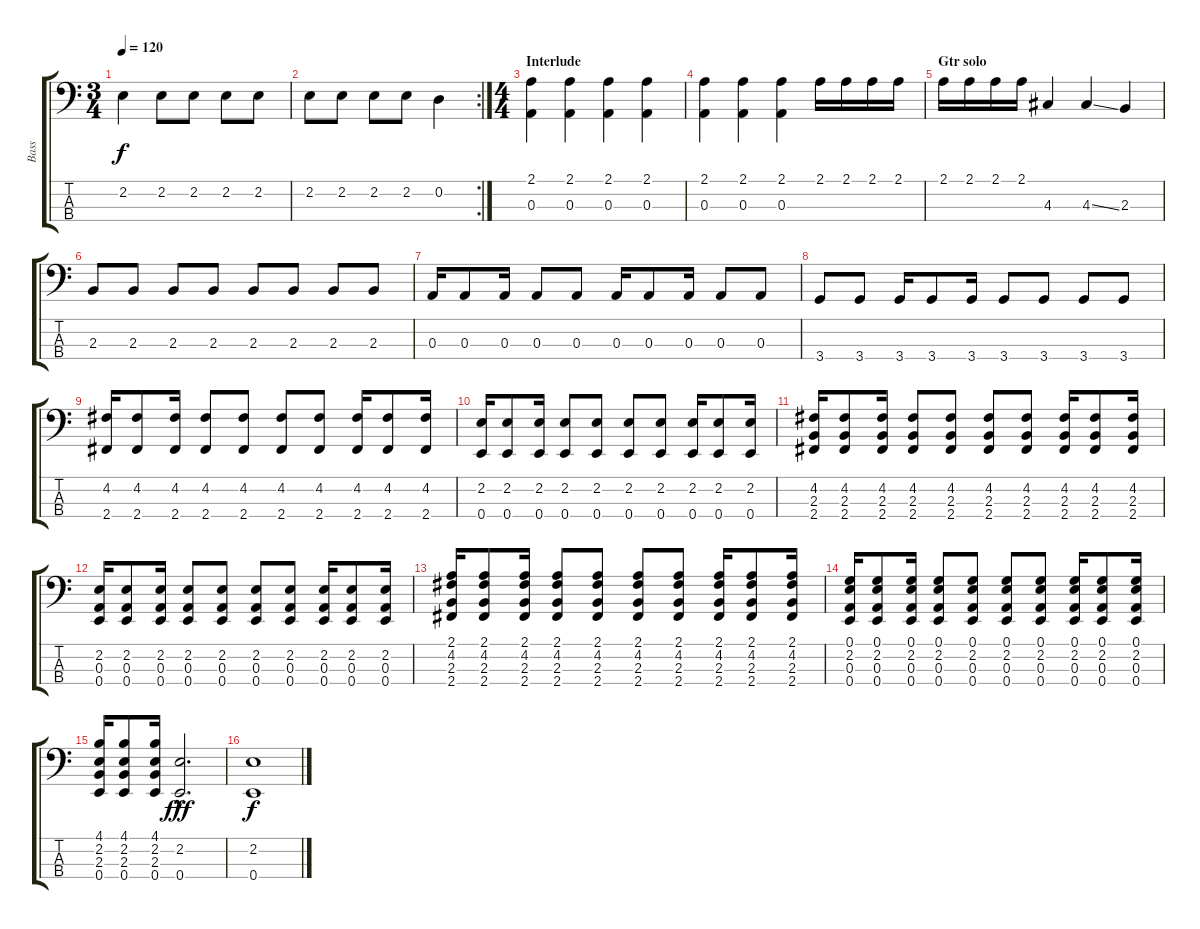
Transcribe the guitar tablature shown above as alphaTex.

\track ("Bass" "Bass") {instrument electricbassfinger}
\staff {score tabs}
\tuning (G2 D2 A1 E1) {hide}
\ts (3 4)
\tempo 120
\clef f4
\ks c
2.2.4{dy f} 2.2.8 2.2.8 2.2.8 2.2.8 |
\rc 2
2.2.8 2.2.8 2.2.8 2.2.8 0.2.4 |
\ts (4 4)
\section ("" "Interlude")
(2.1 0.3).4 (2.1 0.3).4 (2.1 0.3).4 (2.1 0.3).4 |
(2.1 0.3).4 (2.1 0.3).4 (2.1 0.3).4 2.1.16 2.1.16 2.1.16 2.1.16 |
\section ("" "Gtr solo")
2.1.16 2.1.16 2.1.16 2.1.16 4.3.4 4.3{ss}.4 2.3.4 |
2.3.8 2.3.8 2.3.8 2.3.8 2.3.8 2.3.8 2.3.8 2.3.8 |
0.3.16 0.3.8 0.3.16 0.3.8 0.3.8 0.3.16 0.3.8 0.3.16 0.3.8 0.3.8 |
3.4.8 3.4.8 3.4.16 3.4.8 3.4.16 3.4.8 3.4.8 3.4.8 3.4.8 |
(4.2 2.4).16 (4.2 2.4).8 (4.2 2.4).16 (4.2 2.4).8 (4.2 2.4).8 (4.2 2.4).8 (4.2 2.4).8 (4.2 2.4).16 (4.2 2.4).8 (4.2 2.4).16 |
(2.2 0.4).16 (2.2 0.4).8 (2.2 0.4).16 (2.2 0.4).8 (2.2 0.4).8 (2.2 0.4).8 (2.2 0.4).8 (2.2 0.4).16 (2.2 0.4).8 (2.2 0.4).16 |
(4.2 2.3 2.4).16 (4.2 2.3 2.4).8 (4.2 2.3 2.4).16 (4.2 2.3 2.4).8 (4.2 2.3 2.4).8 (4.2 2.3 2.4).8 (4.2 2.3 2.4).8 (4.2 2.3 2.4).16 (4.2 2.3 2.4).8 (4.2 2.3 2.4).16 |
(2.2 0.3 0.4).16 (2.2 0.3 0.4).8 (2.2 0.3 0.4).16 (2.2 0.3 0.4).8 (2.2 0.3 0.4).8 (2.2 0.3 0.4).8 (2.2 0.3 0.4).8 (2.2 0.3 0.4).16 (2.2 0.3 0.4).8 (2.2 0.3 0.4).16 |
(2.1 4.2 2.3 2.4).16 (2.1 4.2 2.3 2.4).8 (2.1 4.2 2.3 2.4).16 (2.1 4.2 2.3 2.4).8 (2.1 4.2 2.3 2.4).8 (2.1 4.2 2.3 2.4).8 (2.1 4.2 2.3 2.4).8 (2.1 4.2 2.3 2.4).16 (2.1 4.2 2.3 2.4).8 (2.1 4.2 2.3 2.4).16 |
(0.1 2.2 0.3 0.4).16 (0.1 2.2 0.3 0.4).8 (0.1 2.2 0.3 0.4).16 (0.1 2.2 0.3 0.4).8 (0.1 2.2 0.3 0.4).8 (0.1 2.2 0.3 0.4).8 (0.1 2.2 0.3 0.4).8 (0.1 2.2 0.3 0.4).16 (0.1 2.2 0.3 0.4).8 (0.1 2.2 0.3 0.4).16 |
(4.1 2.2 2.3 0.4).16 (4.1 2.2 2.3 0.4).8 (4.1 2.2 2.3 0.4).16 (2.2{hac} 0.4{hac}).2{d dy fff} |
(2.2 0.4).1{dy f}
